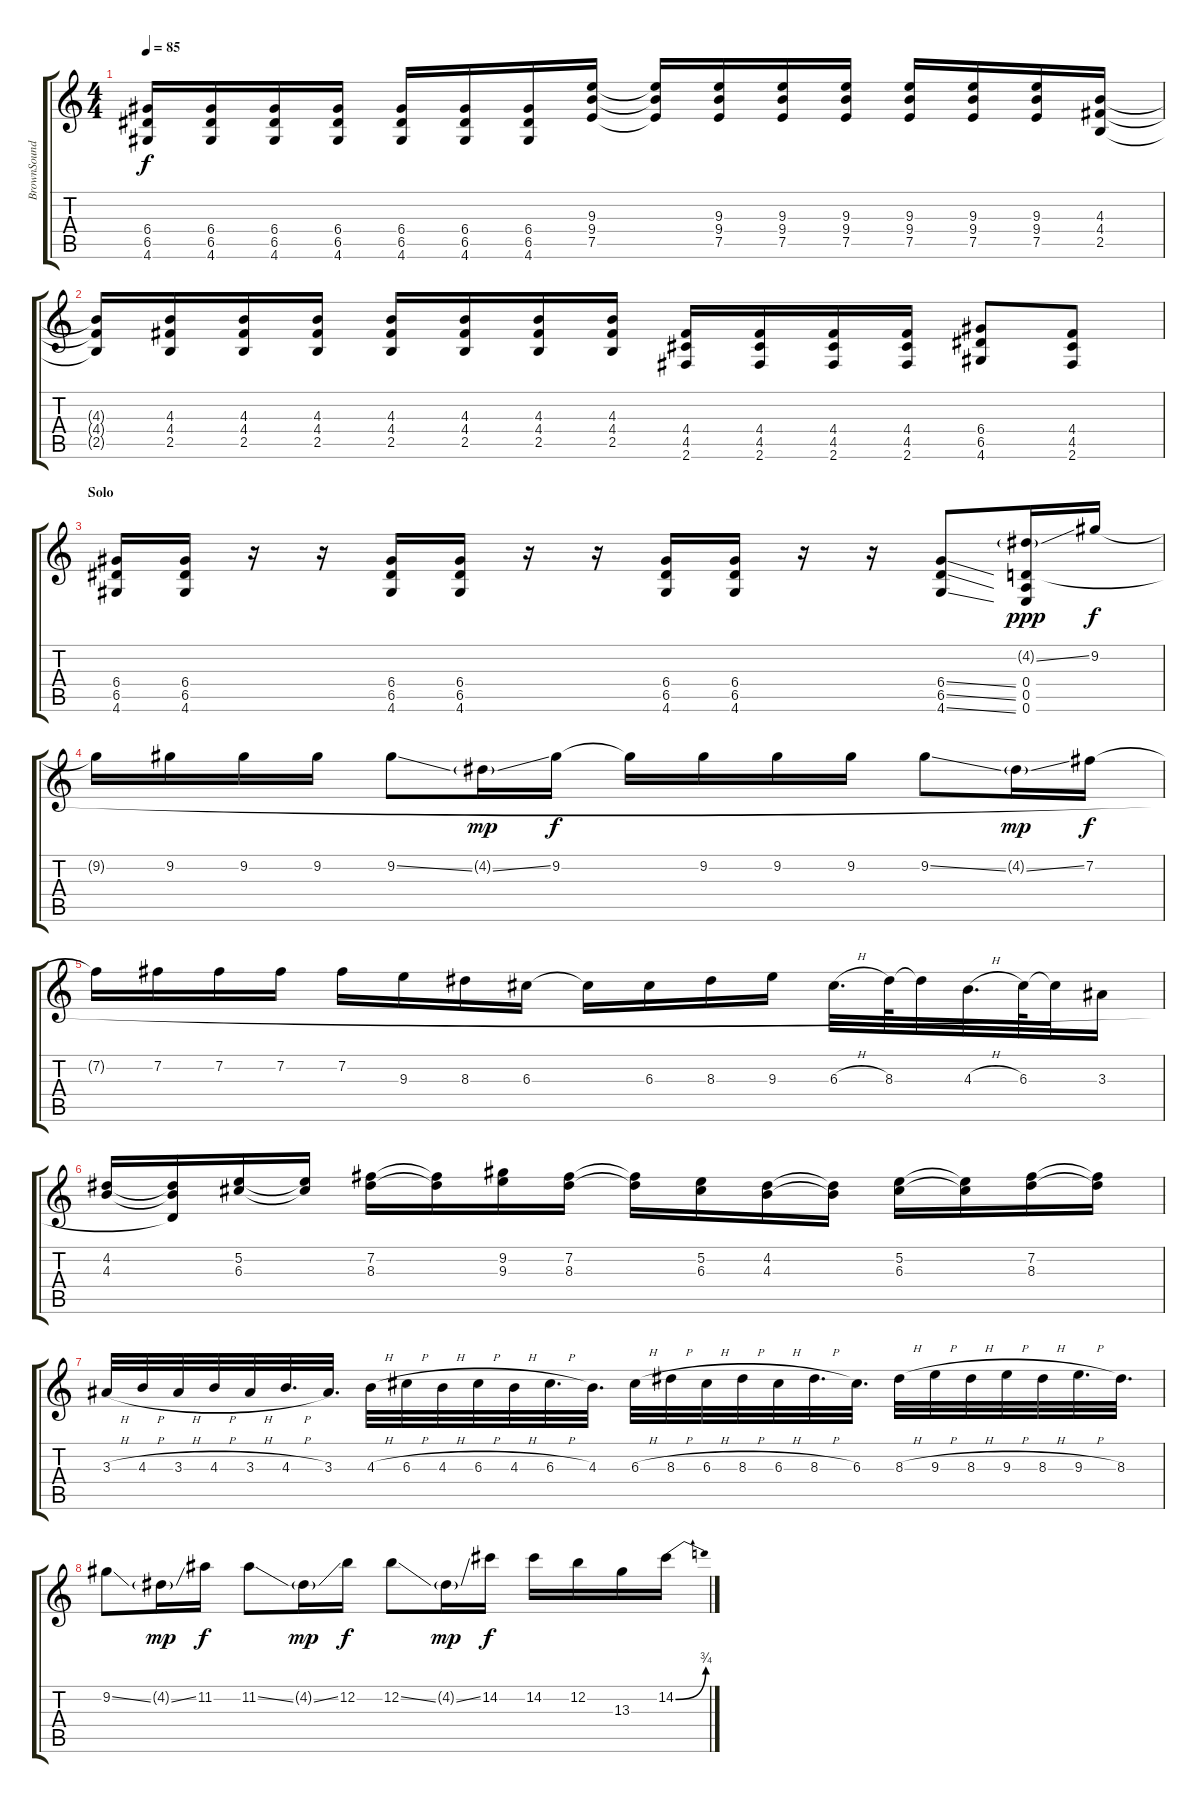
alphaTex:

\track ("BrownSound" "BrownSound") {instrument distortionguitar}
\staff {score tabs}
\tuning (E4 B3 G3 D3 A2 E2) {hide}
\ts (4 4)
\tempo 85
\clef g2
\ks c
(6.4{t} 6.5{t} 4.6{t}).16{dy f} (6.4 6.5 4.6).16 (6.4 6.5 4.6).16 (6.4 6.5 4.6).16 (6.4 6.5 4.6).16 (6.4 6.5 4.6).16 (6.4 6.5 4.6).16 (9.3 9.4 7.5).16 (9.3{t} 9.4{t} 7.5{t}).16 (9.3 9.4 7.5).16 (9.3 9.4 7.5).16 (9.3 9.4 7.5).16 (9.3 9.4 7.5).16 (9.3 9.4 7.5).16 (9.3 9.4 7.5).16 (4.3 4.4 2.5).16 |
(4.3{t} 4.4{t} 2.5{t}).16 (4.3 4.4 2.5).16 (4.3 4.4 2.5).16 (4.3 4.4 2.5).16 (4.3 4.4 2.5).16 (4.3 4.4 2.5).16 (4.3 4.4 2.5).16 (4.3 4.4 2.5).16 (4.4 4.5 2.6).16 (4.4 4.5 2.6).16 (4.4 4.5 2.6).16 (4.4 4.5 2.6).16 (6.4 6.5 4.6).8 (4.4 4.5 2.6).8 |
\section ("" "Solo")
(6.4 6.5 4.6).16 (6.4 6.5 4.6).16 r.16 r.16 (6.4 6.5 4.6).16 (6.4 6.5 4.6).16 r.16 r.16 (6.4 6.5 4.6).16 (6.4 6.5 4.6).16 r.16 r.16 (6.4{ss} 6.5{ss} 4.6{ss}).8 (4.2{ss g} 0.4 0.5 0.6).16{dy ppp} 9.2.16{dy f} |
9.2{t}.16 9.2.16 9.2.16 9.2.16 9.2{ss}.8 4.2{ss g}.16{dy mp} 9.2.16{dy f} 9.2{t}.16 9.2.16 9.2.16 9.2.16 9.2{ss}.8 4.2{ss g}.16{dy mp} 7.2.16{dy f} |
7.2{t}.16 7.2.16 7.2.16 7.2.16 7.2.16 9.3.16 8.3.16 6.3.16 6.3{t}.16 6.3.16 8.3.16 9.3.16 6.3{h}.32{d} 8.3.64 8.3{t}.32 4.3{h}.32{d} 6.3.64 6.3{t}.32 3.3.16 |
(4.2 4.3).16 (4.2{t} 4.3{t} 0.4{t}).16 (5.2 6.3).16 (5.2{t} 6.3{t}).16 (7.2 8.3).16 (7.2{t} 8.3{t}).16 (9.2 9.3).16 (7.2 8.3).16 (7.2{t} 8.3{t}).16 (5.2 6.3).16 (4.2 4.3).16 (4.2{t} 4.3{t}).16 (5.2 6.3).16 (5.2{t} 6.3{t}).16 (7.2 8.3).16 (7.2{t} 8.3{t}).16 |
3.3{h}.32 4.3{h}.32 3.3{h}.32 4.3{h}.32 3.3{h}.32 4.3{h}.32{d} 3.3.32{d} 4.3{h}.32 6.3{h}.32 4.3{h}.32 6.3{h}.32 4.3{h}.32 6.3{h}.32{d} 4.3.32{d} 6.3{h}.32 8.3{h}.32 6.3{h}.32 8.3{h}.32 6.3{h}.32 8.3{h}.32{d} 6.3.32{d} 8.3{h}.32 9.3{h}.32 8.3{h}.32 9.3{h}.32 8.3{h}.32 9.3{h}.32{d} 8.3.32{d} |
9.2{ss}.8 4.2{ss g}.16{dy mp} 11.2.16{dy f} 11.2{ss}.8 4.2{ss g}.16{dy mp} 12.2.16{dy f} 12.2{ss}.8 4.2{ss g}.16{dy mp} 14.2.16{dy f} 14.2.16 12.2.16 13.3.16 14.2{be (bend 0 0 60 3)}.16
